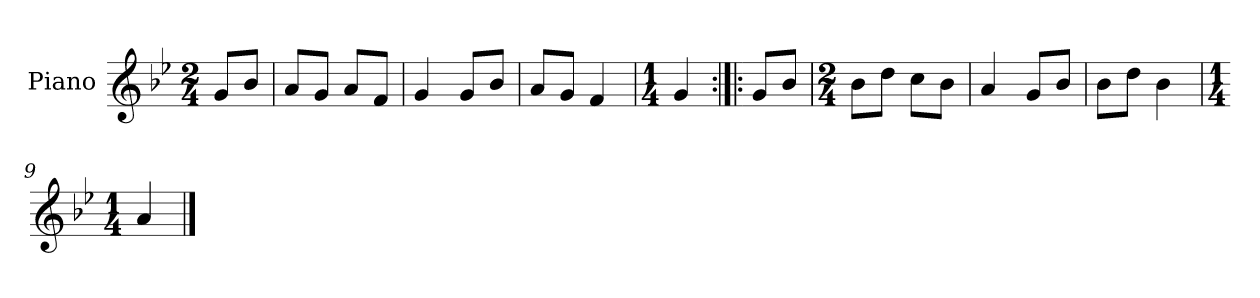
**kern
*part1
*staff1
*I"Piano
*I'Pno.
*clefG2
*k[b-e-]
*M2/4
=
8g/L
8b-/J
=1
8a/L
8g/J
8a/L
8f/J
=2
4g/
8g/L
8b-/J
=3
8a/L
8g/J
4f/
=4
*M1/4
4g/
=5:|!|:
8g/L
8b-/J
=6
*M2/4
8b-\L
8dd\J
8cc\L
8b-\J
=7
4a/
8g/L
8b-/J
=8
8b-\L
8dd\J
4b-\
=9
*M1/4
4a/
==
*-
